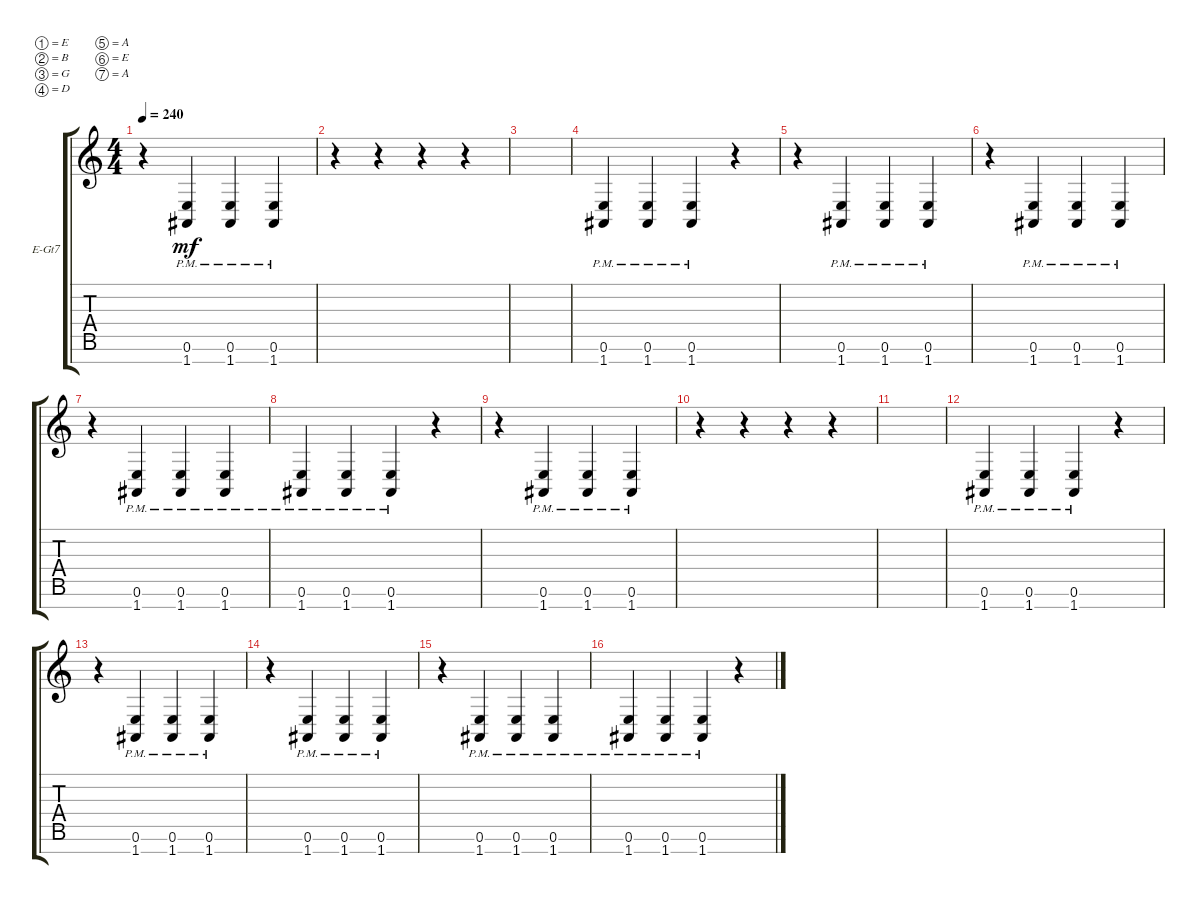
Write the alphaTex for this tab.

\defaultSystemsLayout 4
\bracketExtendMode groupsimilarinstruments
\firstSystemTrackNameOrientation horizontal
\otherSystemsTrackNameOrientation horizontal
\track ("Electric Guitar" "E-Gt7") {instrument distortionguitar}
\staff {score tabs}
\tuning (E4 B3 G3 D3 A2 E2 A1)
\ts (4 4)
\tempo 240
\clef g2
\ks c
r.4{dy mf} (1.7{pm} 0.6{pm}).4 (1.7{pm} 0.6{pm}).4 (1.7{pm} 0.6{pm}).4 |
r.4 r.4 r.4 r.4 |
|
(1.7{pm} 0.6{pm}).4 (1.7{pm} 0.6{pm}).4 (1.7{pm} 0.6{pm}).4 r.4 |
r.4 (1.7{pm} 0.6{pm}).4 (1.7{pm} 0.6{pm}).4 (1.7{pm} 0.6{pm}).4 |
r.4 (1.7{pm} 0.6{pm}).4 (1.7{pm} 0.6{pm}).4 (1.7{pm} 0.6{pm}).4 |
r.4 (1.7{pm} 0.6{pm}).4 (1.7{pm} 0.6{pm}).4 (1.7{pm} 0.6{pm}).4 |
(1.7{pm} 0.6{pm}).4 (1.7{pm} 0.6{pm}).4 (1.7{pm} 0.6{pm}).4 r.4 |
r.4 (1.7{pm} 0.6{pm}).4 (1.7{pm} 0.6{pm}).4 (1.7{pm} 0.6{pm}).4 |
r.4 r.4 r.4 r.4 |
|
(1.7{pm} 0.6{pm}).4 (1.7{pm} 0.6{pm}).4 (1.7{pm} 0.6{pm}).4 r.4 |
r.4 (1.7{pm} 0.6{pm}).4 (1.7{pm} 0.6{pm}).4 (1.7{pm} 0.6{pm}).4 |
r.4 (1.7{pm} 0.6{pm}).4 (1.7{pm} 0.6{pm}).4 (1.7{pm} 0.6{pm}).4 |
r.4 (1.7{pm} 0.6{pm}).4 (1.7{pm} 0.6{pm}).4 (1.7{pm} 0.6{pm}).4 |
(1.7{pm} 0.6{pm}).4 (1.7{pm} 0.6{pm}).4 (1.7{pm} 0.6{pm}).4 r.4
